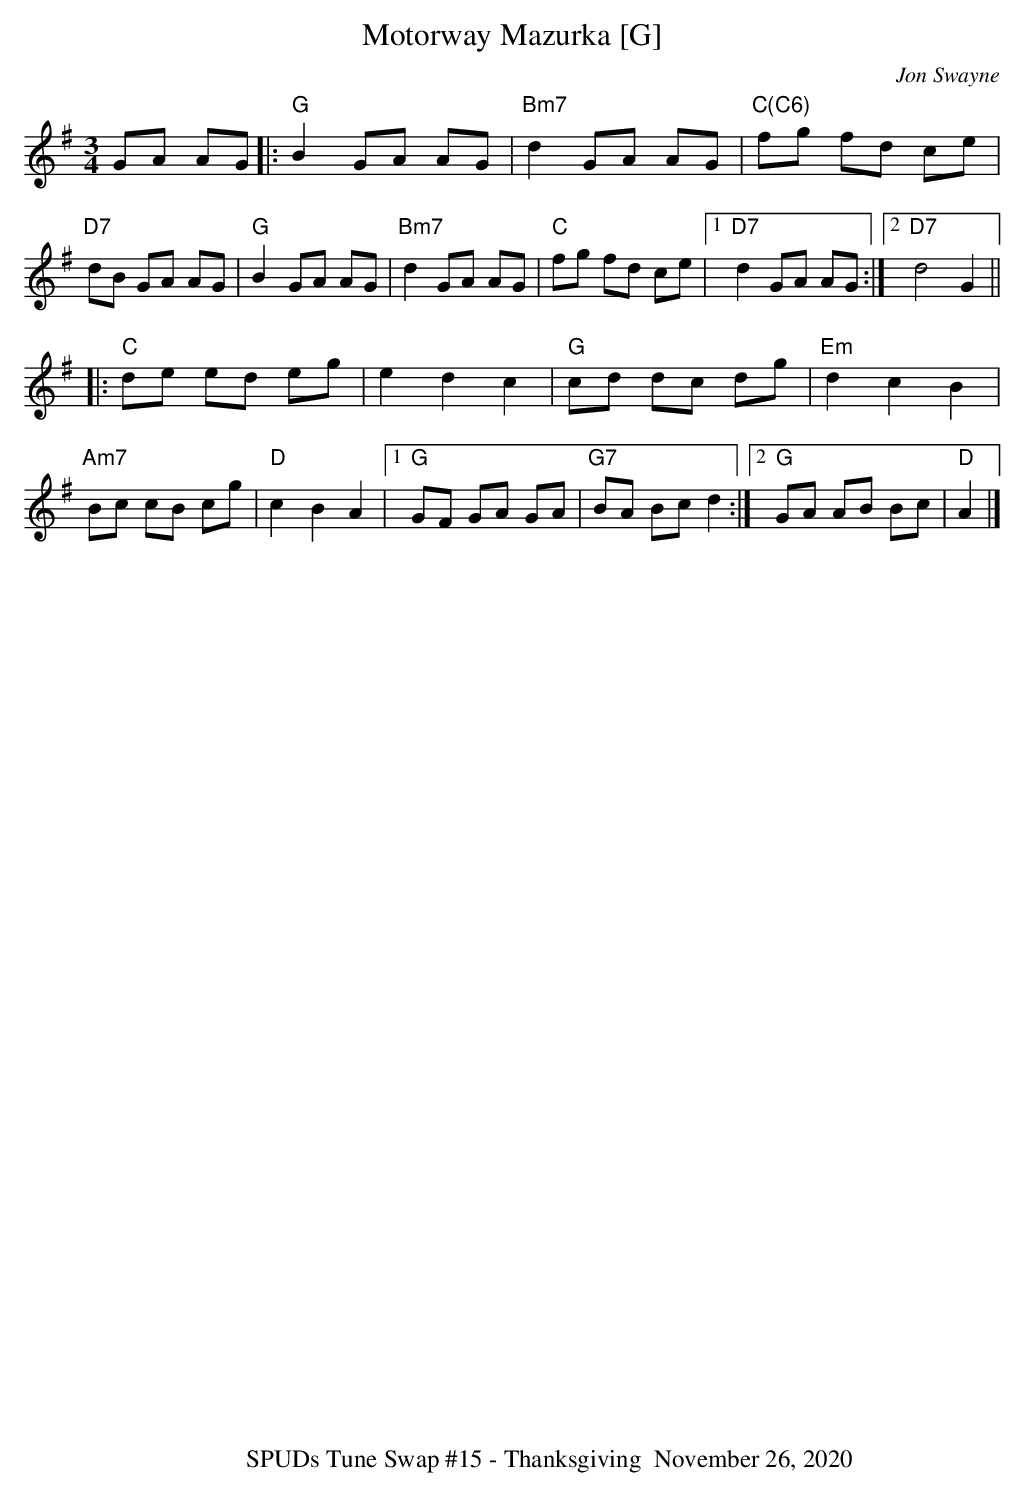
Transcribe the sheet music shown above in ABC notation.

X:1
T:Motorway Mazurka [G]
C:Jon Swayne
L:1/8
M:3/4
K:G
GA AG|:"G"B2 GA AG|"Bm7"d2 GA AG|"C(C6)"fg fd ce|"D7"dB GA AG|\
"G"B2 GA AG|"Bm7"d2 GA AG|"C"fg fd ce|1"D7"d2 GA AG:|2"D7"d4 G2||
|:"C"de ed eg|e2 d2 c2|"G"cd dc dg|"Em"d2 c2 B2|"Am7"Bc cB cg|\
"D"c2 B2 A2|1"G"GF GA GA|"G7"BA Bc d2:|2"G"GA AB Bc|"D"A2|]
